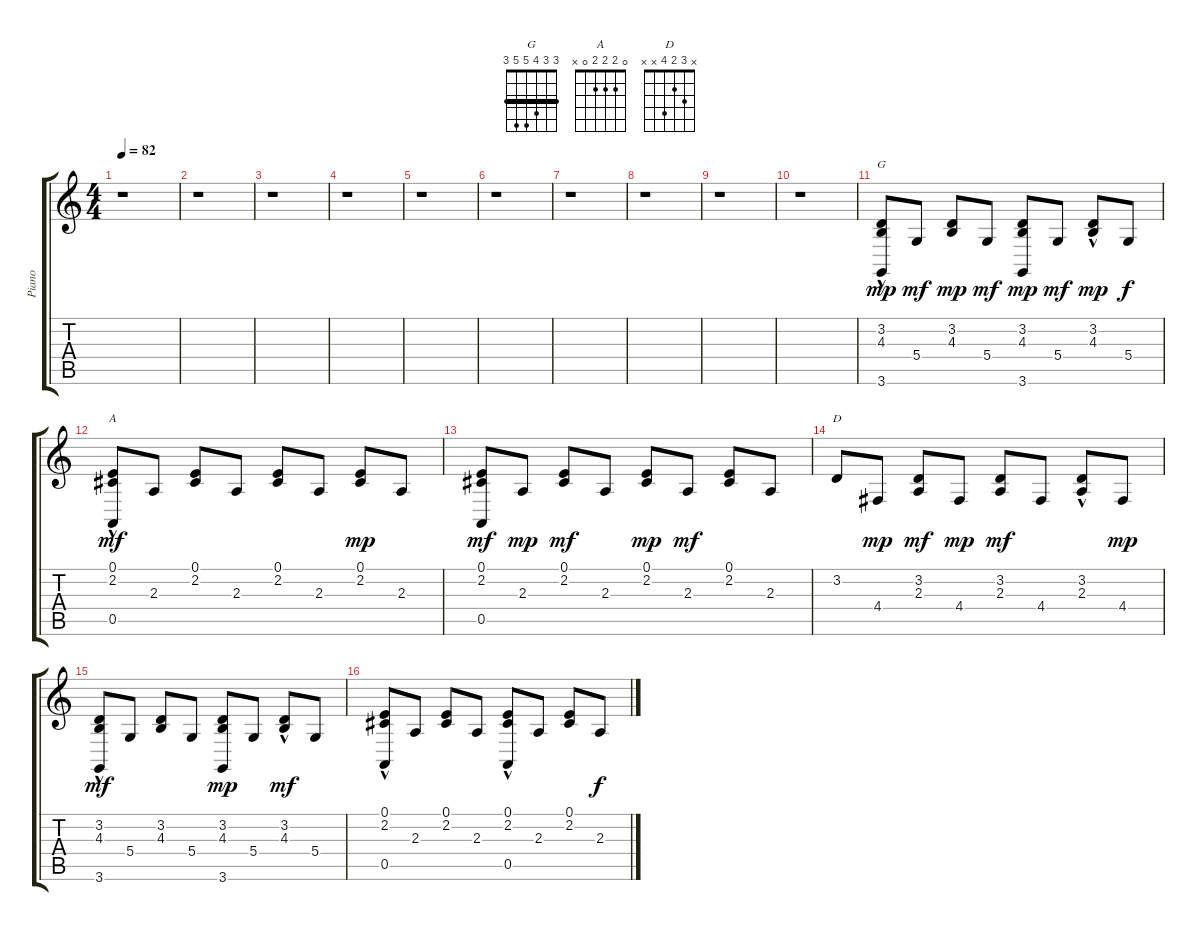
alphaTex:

\track ("Piano" "Piano") {instrument acousticgrandpiano}
\staff {score tabs}
\tuning (E4 B3 G3 D3 A2 E2) {hide}
\chord ("G" 3 3 4 5 5 3) {barre 3}
\chord ("A" 0 2 2 2 0 x)
\chord ("D" x 3 2 4 x x)
\ts (4 4)
\section ("" "")
\tempo 82
\clef g2
\ks c
r.1{dy mp instrument acousticgrandpiano} |
r.1 |
r.1 |
r.1 |
r.1 |
r.1 |
r.1 |
r.1 |
r.1 |
r.1 |
(3.2 4.3 3.6{hac}).8{ch "G"} 5.4.8{dy mf} (3.2 4.3).8{dy mp} 5.4.8{dy mf} (3.2 4.3 3.6).8{dy mp} 5.4.8{dy mf} (3.2{hac} 4.3).8{dy mp} 5.4.8{dy f} |
(0.1 2.2 0.5{hac}).8{ch "A" dy mf} 2.3.8 (0.1 2.2).8 2.3.8 (0.1 2.2).8 2.3.8 (0.1 2.2).8{dy mp} 2.3.8 |
(0.1 2.2 0.5).8{dy mf} 2.3.8{dy mp} (0.1 2.2).8{dy mf} 2.3.8 (0.1 2.2).8{dy mp} 2.3.8{dy mf} (0.1 2.2).8 2.3.8 |
3.2.8{ch "D"} 4.4.8{dy mp} (3.2 2.3).8{dy mf} 4.4.8{dy mp} (3.2 2.3).8{dy mf} 4.4.8 (3.2{hac} 2.3).8 4.4.8{dy mp} |
(3.2 4.3 3.6{hac}).8{dy mf} 5.4.8 (3.2 4.3).8 5.4.8 (3.2 4.3 3.6).8{dy mp} 5.4.8 (3.2{hac} 4.3).8{dy mf} 5.4.8 |
(0.1 2.2 0.5{hac}).8 2.3.8 (0.1 2.2).8 2.3.8 (0.1 2.2 0.5{hac}).8 2.3.8 (0.1 2.2).8 2.3.8{dy f}
